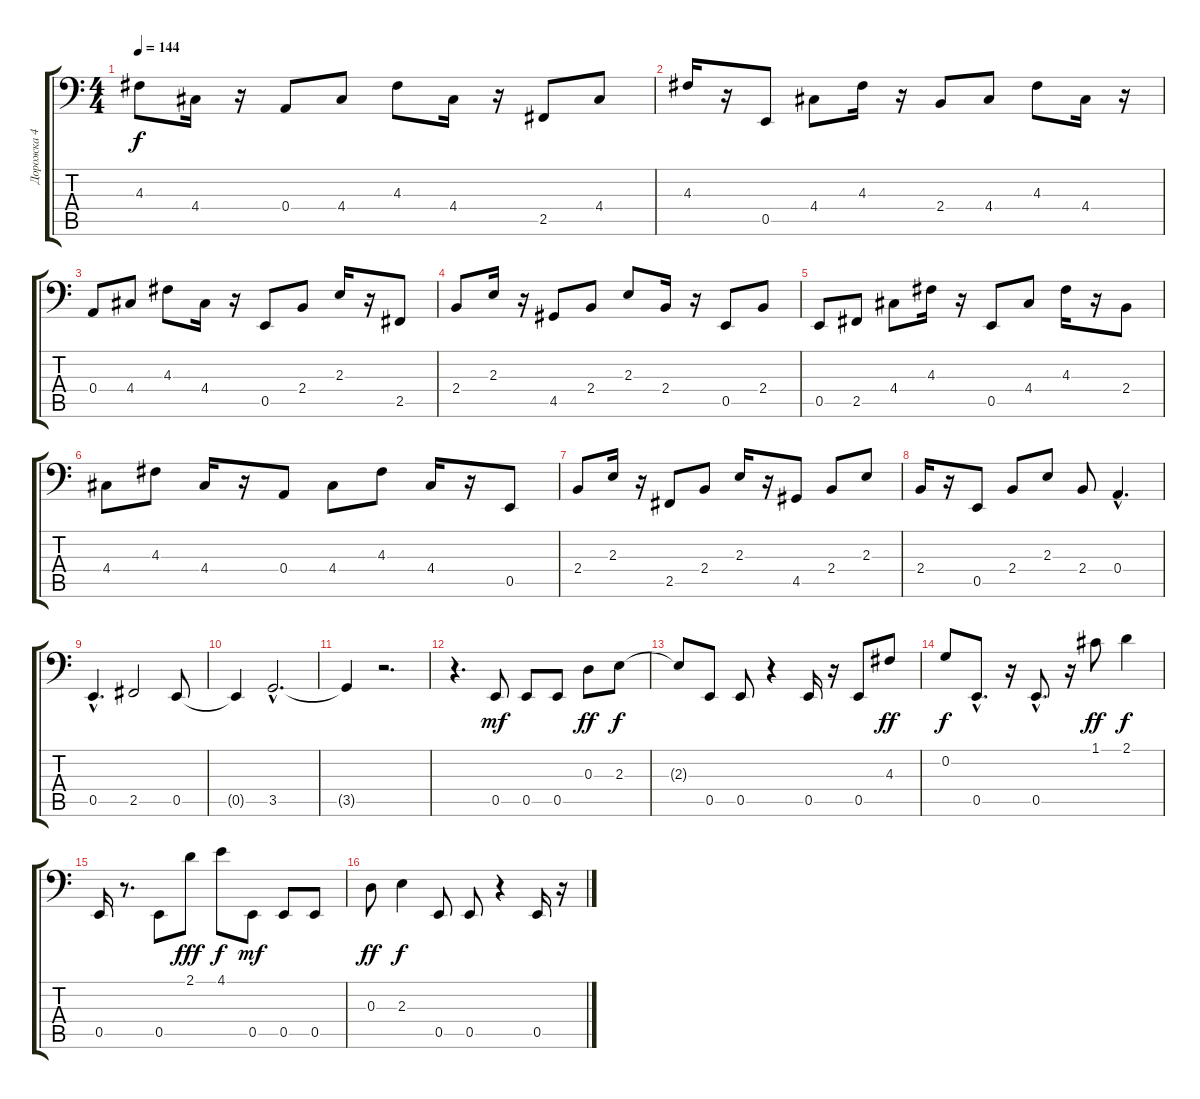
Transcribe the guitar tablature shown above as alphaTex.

\track ("Дорожка 4" "Дорожка 4") {instrument fretlessbass}
\staff {score tabs}
\tuning (C3 G2 D2 A1 E1 B0) {hide}
\ts (4 4)
\tempo 144
\clef f4
\ks c
4.3.8{dy f} 4.4.16 r.16 0.4.8 4.4.8 4.3.8 4.4.16 r.16 2.5.8 4.4.8 |
4.3.16 r.16 0.5.8 4.4.8 4.3.16 r.16 2.4.8 4.4.8 4.3.8 4.4.16 r.16 |
0.4.8 4.4.8 4.3.8 4.4.16 r.16 0.5.8 2.4.8 2.3.16 r.16 2.5.8 |
2.4.8 2.3.16 r.16 4.5.8 2.4.8 2.3.8 2.4.16 r.16 0.5.8 2.4.8 |
0.5.8 2.5.8 4.4.8 4.3.16 r.16 0.5.8 4.4.8 4.3.16 r.16 2.4.8 |
4.4.8 4.3.8 4.4.16 r.16 0.4.8 4.4.8 4.3.8 4.4.16 r.16 0.5.8 |
2.4.8 2.3.16 r.16 2.5.8 2.4.8 2.3.16 r.16 4.5.8 2.4.8 2.3.8 |
2.4.16 r.16 0.5.8 2.4.8 2.3.8 2.4.8 0.4{hac}.4{d} |
0.5{hac}.4{d} 2.5.2 0.5.8 |
0.5{t}.4 3.5{hac}.2{d} |
3.5{t}.4 r.2{d} |
r.4{d} 0.5.8{dy mf} 0.5.8 0.5.8 0.3.8{dy ff} 2.3.8{dy f} |
2.3{t}.8 0.5.8 0.5.8 r.4 0.5.16 r.16 0.5.8 4.3.8{dy ff} |
0.2.8{dy f} 0.5{hac}.8{d} r.16 0.5{hac}.8{d} r.16 1.1.8{dy ff} 2.1.4{dy f} |
0.5.16 r.8{d} 0.5.8 2.1.8{dy fff} 4.1.8{dy f} 0.5.8{dy mf} 0.5.8 0.5.8 |
0.3.8{dy ff} 2.3.4{dy f} 0.5.8 0.5.8 r.4 0.5.16 r.16
